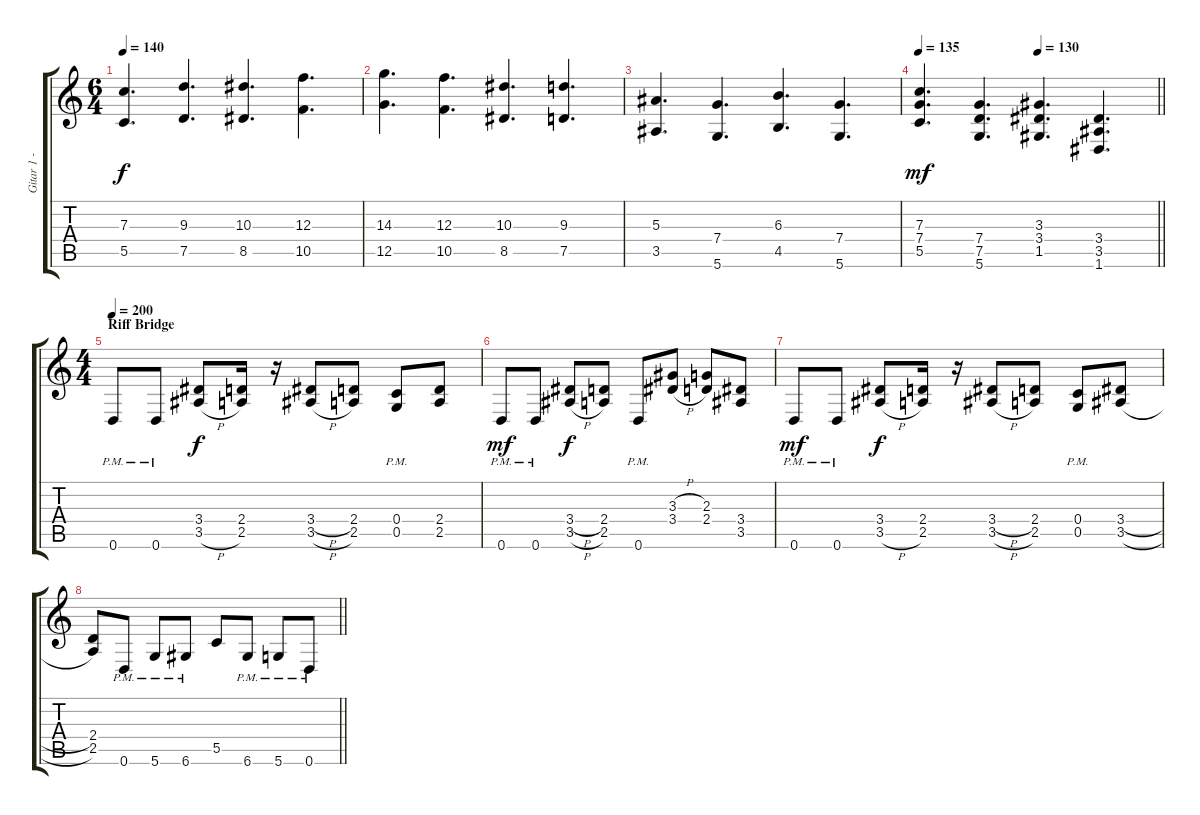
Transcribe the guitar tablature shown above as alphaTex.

\track ("Gitar 1 - Volkan" "Gitar 1 - ") {instrument distortionguitar}
\staff {score tabs}
\tuning (D4 A3 F3 C3 G2 D2) {hide}
\ts (6 4)
\tempo 140
\clef g2
\ks c
(7.3 5.5).4{d dy f} (9.3 7.5).4{d} (10.3 8.5).4{d} (12.3 10.5).4{d} |
(14.3 12.5).4{d} (12.3 10.5).4{d} (10.3 8.5).4{d} (9.3 7.5).4{d} |
(5.3 3.5).4{d} (7.4 5.6).4{d} (6.3 4.5).4{d} (7.4 5.6).4{d} |
\tempo 135
\tempo (130 0.5)
\barLineRight lightlight
(7.3 7.4 5.5).4{d dy mf} (7.4 7.5 5.6).4{d} (3.3 3.4 1.5).4{d} (3.4 3.5 1.6).4{d} |
\ts (4 4)
\section ("" "Riff Bridge")
\tempo 200
0.6{pm}.8 0.6{pm}.8 (3.4 3.5{h}).8{dy f} (2.4 2.5).16 r.16 (3.4{h} 3.5{h}).8 (2.4 2.5).8 (0.4{pm} 0.5{pm}).8 (2.4 2.5).8 |
0.6{pm}.8{dy mf} 0.6{pm}.8 (3.4{h} 3.5{h}).8{dy f} (2.4 2.5).8 0.6{pm}.8 (3.3{h} 3.4{h}).8 (2.3 2.4).8 (3.4 3.5).8 |
0.6{pm}.8{dy mf} 0.6{pm}.8 (3.4 3.5{h}).8{dy f} (2.4 2.5).16 r.16 (3.4{h} 3.5{h}).8 (2.4 2.5).8 (0.4{pm} 0.5{pm}).8 (3.4{h} 3.5{h}).8 |
\barLineRight lightlight
(2.4 2.5).8 0.6{pm}.8 5.6{pm}.8 6.6{pm}.8 5.5.8 6.6{pm}.8 5.6{pm}.8 0.6{pm}.8
